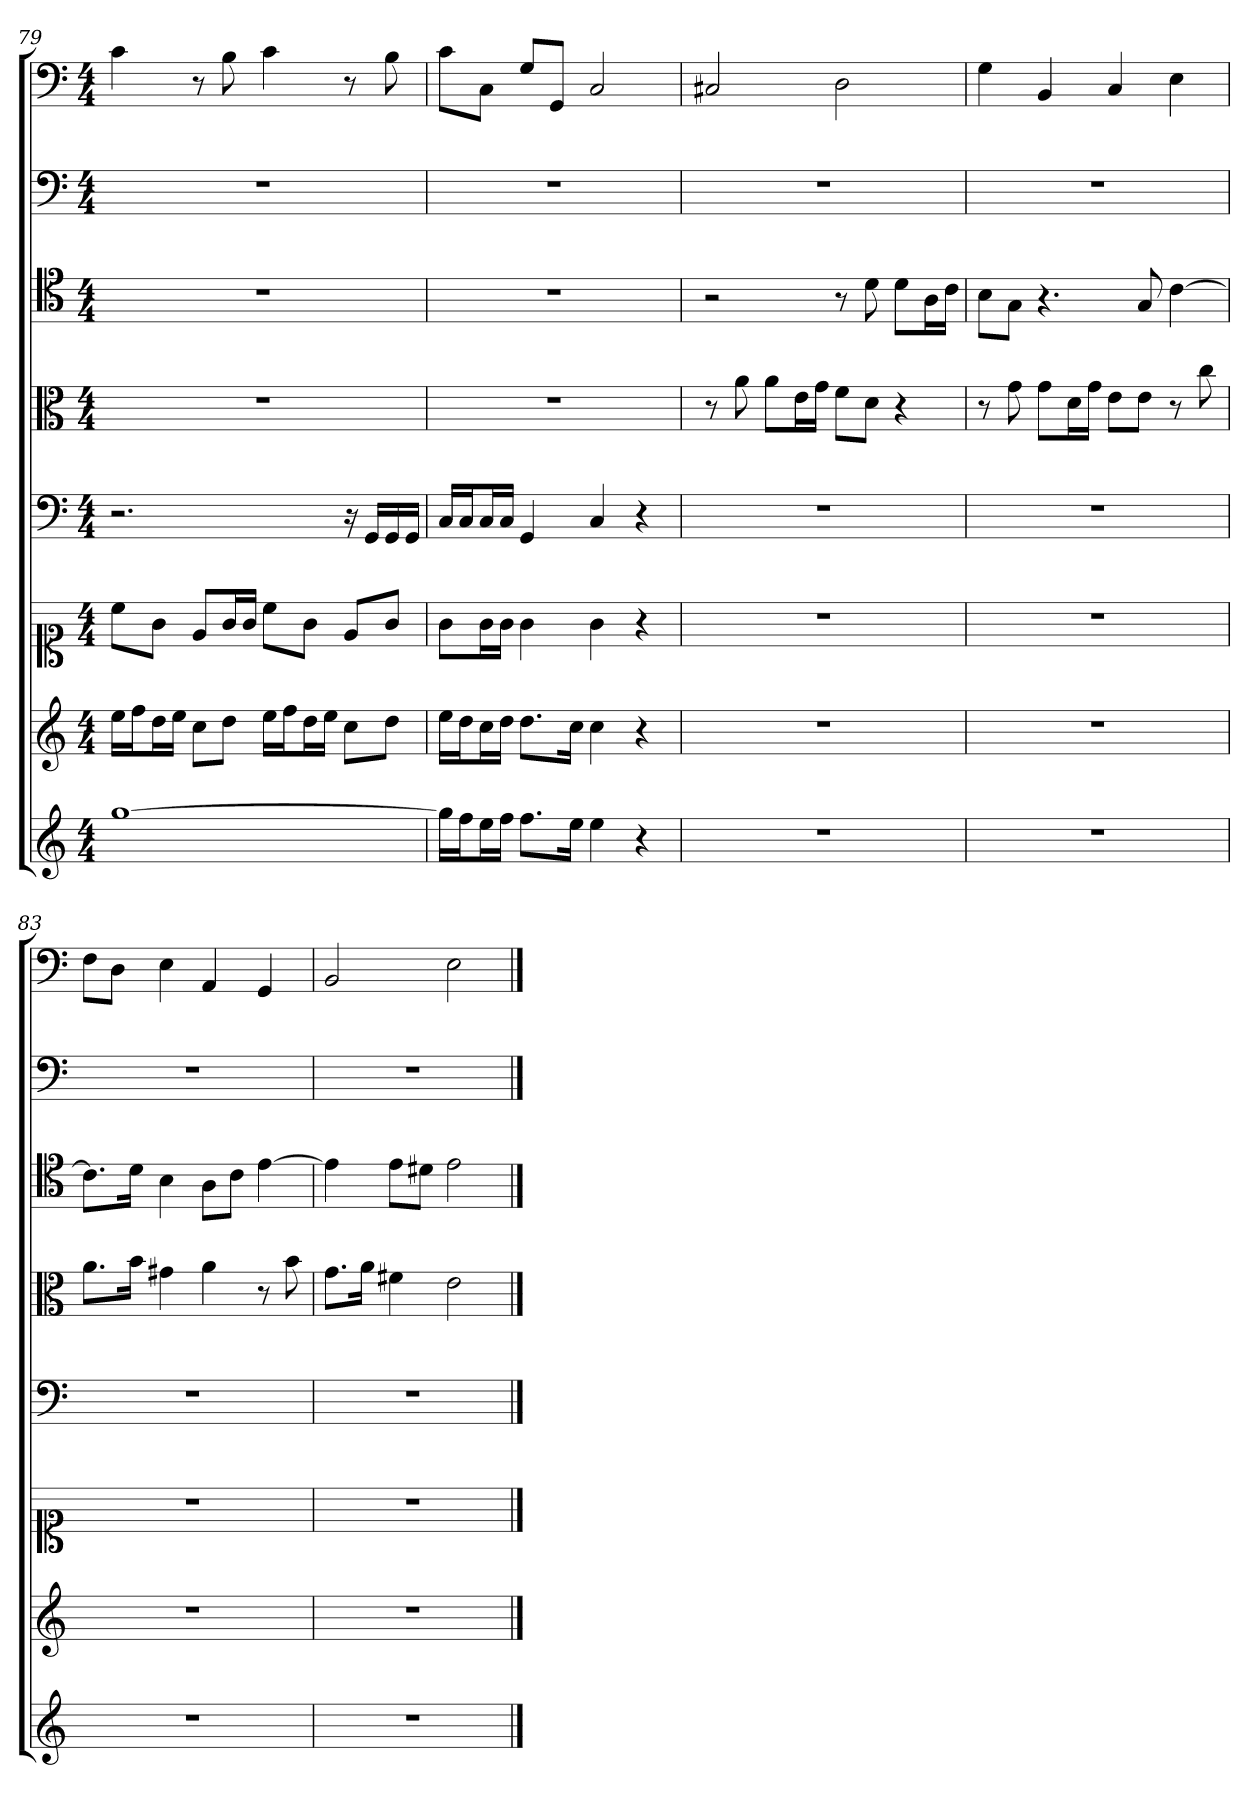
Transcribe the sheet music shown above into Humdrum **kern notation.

**kern	**kern	**kern	**kern	**kern	**kern	**kern	**kern
*part8	*part7	*part6	*part5	*part4	*part3	*part2	*part1
*staff8	*staff7	*staff6	*staff5	*staff4	*staff3	*staff2	*staff1
*	*	*clefC1	*clefF4	*clefC3	*clefC4	*clefF4	*clefF4
*k[]	*k[]	*k[]	*k[]	*k[]	*k[]	*k[]	*k[]
*C:	*C:	*C:	*C:	*C:	*C:	*C:	*C:
*M4/4	*M4/4	*M4/4	*M4/4	*M4/4	*M4/4	*M4/4	*M4/4
=79	=79	=79	=79	=79	=79	=79	=79
[1gg	16eeLL	8cc\L	2.r	1r	1r	1r	4c
.	16ffJ	.	.	.	.	.	.
.	16ddL	8g\J	.	.	.	.	.
.	16eeJJ	.	.	.	.	.	.
.	8ccL	8e/L	.	.	.	.	8r
.	8ddJ	16g/L	.	.	.	.	8B
.	.	16g/JJ	.	.	.	.	.
.	16eeLL	8cc\L	.	.	.	.	4c
.	16ffJ	.	.	.	.	.	.
.	16ddL	8g\J	.	.	.	.	.
.	16eeJJ	.	.	.	.	.	.
.	8ccL	8e/L	16r	.	.	.	8r
.	.	.	16GG/LL	.	.	.	.
.	8ddJ	8g/J	16GG/	.	.	.	8B
.	.	.	16GG/JJ	.	.	.	.
=80	=80	=80	=80	=80	=80	=80	=80
16ggLL]	16eeLL	8g\L	16C/LL	1r	1r	1r	8c\L
16ffJ	16ddJ	.	16C/J	.	.	.	.
16eeL	16ccL	16g\L	16C/L	.	.	.	8C\J
16ffJJ	16ddJJ	16g\JJ	16C/JJ	.	.	.	.
8.ffL	8.ddL	4g	4GG	.	.	.	8G/L
.	.	.	.	.	.	.	8GG/J
16eeJk	16ccJk	.	.	.	.	.	.
4ee	4cc	4g	4C	.	.	.	2C
4r	4r	4r	4r	.	.	.	.
=81	=81	=81	=81	=81	=81	=81	=81
1r	1r	1r	1r	8r	2r	1r	2C#X
.	.	.	.	8a	.	.	.
.	.	.	.	8a\L	.	.	.
.	.	.	.	16e\L	.	.	.
.	.	.	.	16g\JJ	.	.	.
.	.	.	.	8f\L	8r	.	2D
.	.	.	.	8d\J	8d	.	.
.	.	.	.	4r	8d\L	.	.
.	.	.	.	.	16A\L	.	.
.	.	.	.	.	16c\JJ	.	.
=82	=82	=82	=82	=82	=82	=82	=82
1r	1r	1r	1r	8r	8B\L	1r	4G
.	.	.	.	8g	8G\J	.	.
.	.	.	.	8g\L	4.r	.	4BB
.	.	.	.	16d\L	.	.	.
.	.	.	.	16g\JJ	.	.	.
.	.	.	.	8e\L	.	.	4C
.	.	.	.	8e\J	8G	.	.
.	.	.	.	8r	[4c	.	4E
.	.	.	.	8cc	.	.	.
=83	=83	=83	=83	=83	=83	=83	=83
1r	1r	1r	1r	8.a\L	8.c\L]	1r	8F\L
.	.	.	.	.	.	.	8D\J
.	.	.	.	16b\Jk	16d\Jk	.	.
.	.	.	.	4g#X	4B	.	4E
.	.	.	.	4a	8A\L	.	4AA
.	.	.	.	.	8c\J	.	.
.	.	.	.	8r	[4e	.	4GG
.	.	.	.	8b	.	.	.
=84	=84	=84	=84	=84	=84	=84	=84
1r	1r	1r	1r	8.g\L	4e]	1r	2BB
.	.	.	.	16a\Jk	.	.	.
.	.	.	.	4f#X	8e\L	.	.
.	.	.	.	.	8d#X\J	.	.
.	.	.	.	2e	2e	.	2E
==	==	==	==	==	==	==	==
*-	*-	*-	*-	*-	*-	*-	*-
